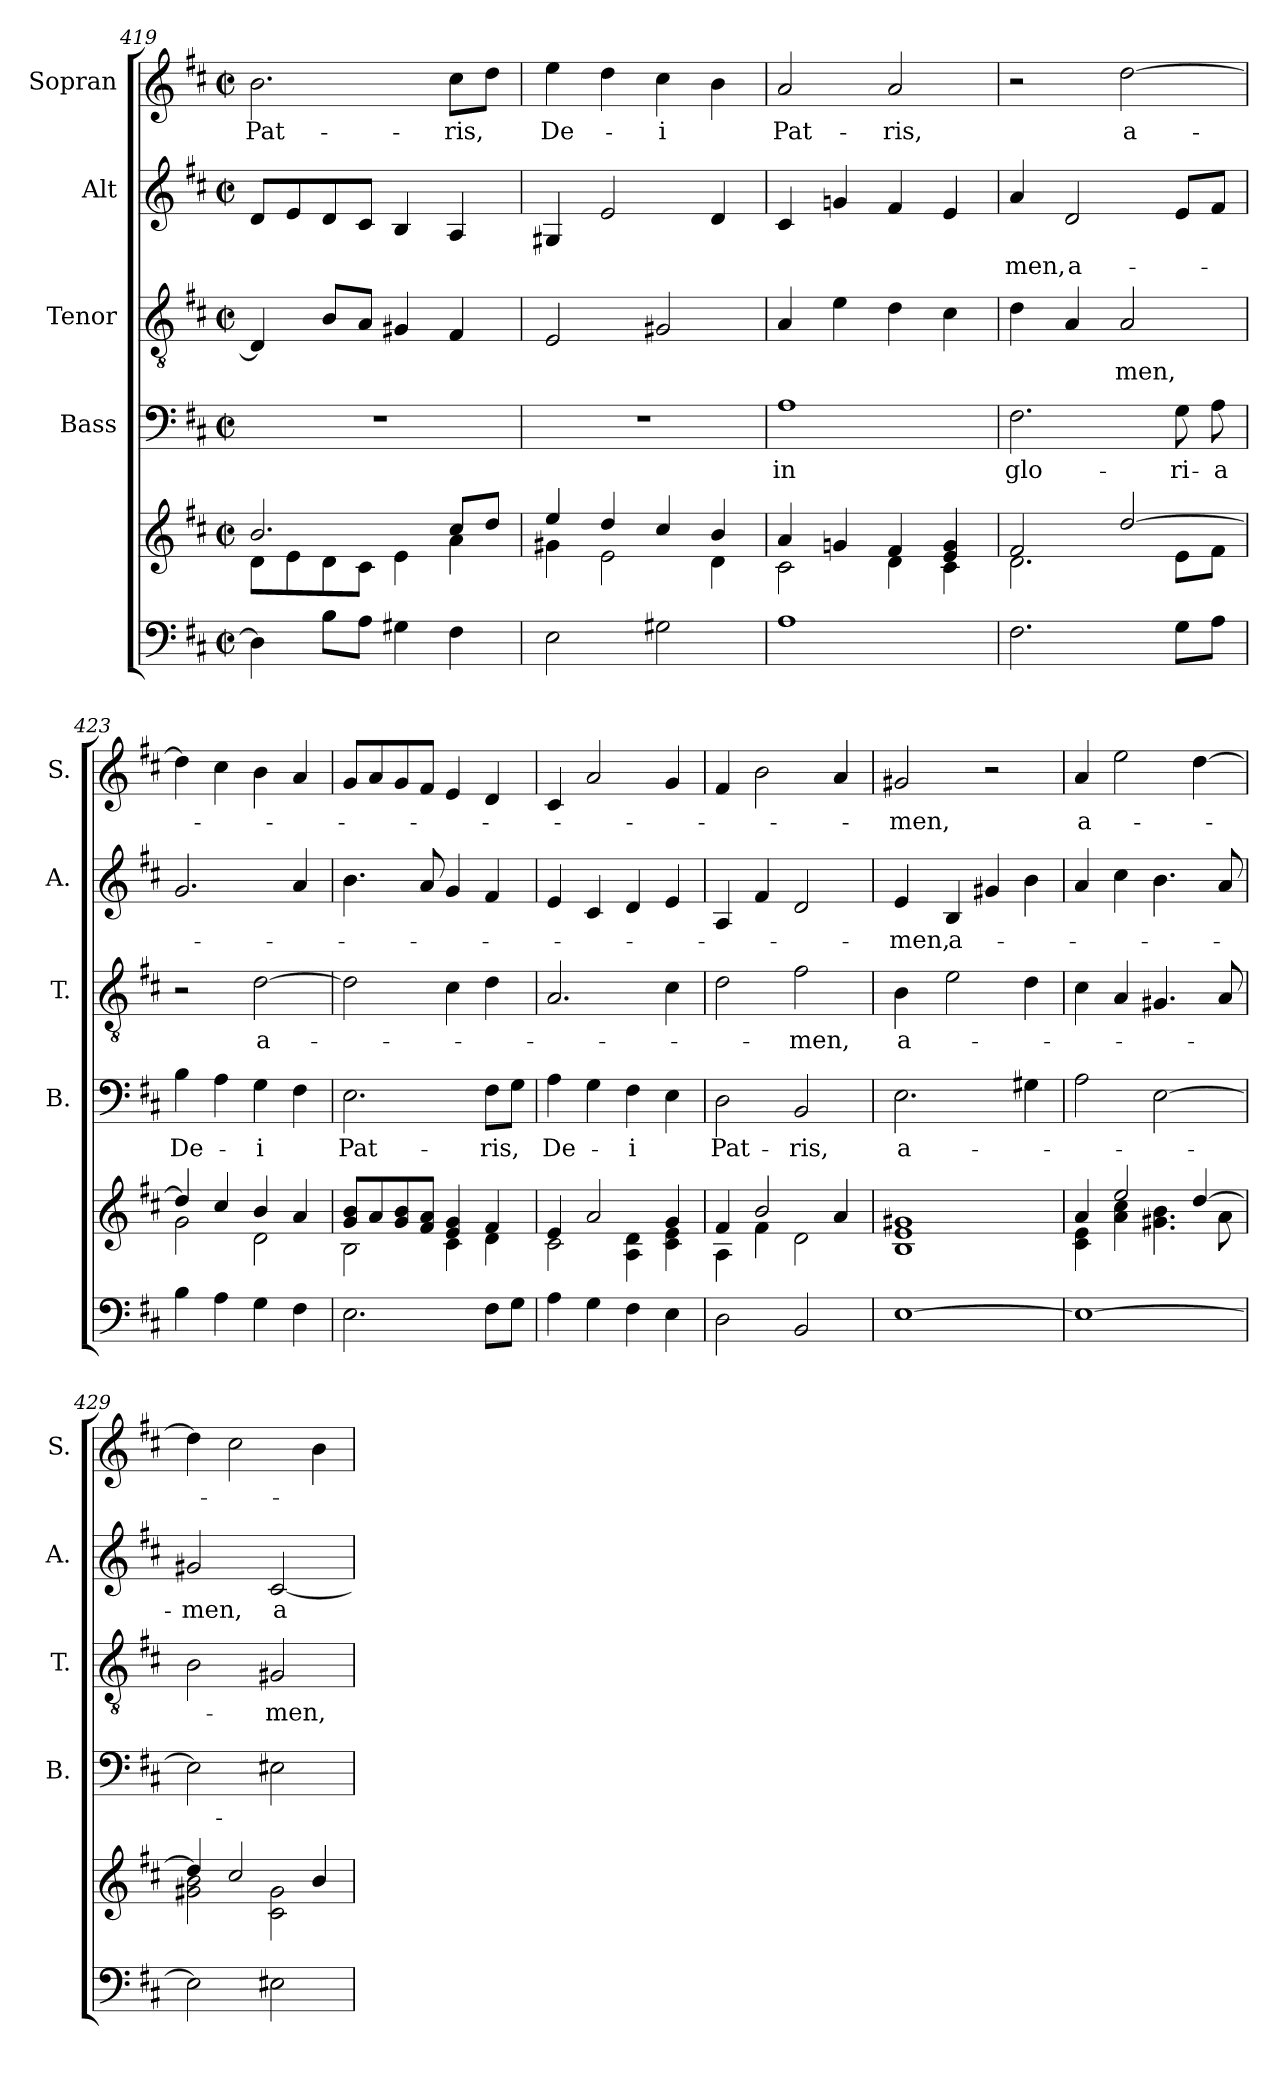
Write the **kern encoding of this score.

**kern	**kern	**kern	**text	**kern	**text	**kern	**text	**kern	**text
*part5	*part5	*part4	*part4	*part3	*part3	*part2	*part2	*part1	*part1
*staff6	*staff5	*staff4	*staff4	*staff3	*staff3	*staff2	*staff2	*staff1	*staff1
*	*	*I"Bass	*	*I"Tenor	*	*I"Alt	*	*I"Sopran	*
*	*	*I'B.	*	*I'T.	*	*I'A.	*	*I'S.	*
*clefF4	*clefG2	*clefF4	*	*clefGv2	*	*clefG2	*	*clefG2	*
*k[f#c#]	*k[f#c#]	*k[f#c#]	*	*k[f#c#]	*	*k[f#c#]	*	*k[f#c#]	*
*D:	*D:	*D:	*	*D:	*	*D:	*	*D:	*
*M2/2	*M2/2	*M2/2	*	*M2/2	*	*M2/2	*	*M2/2	*
*met(c|)	*met(c|)	*met(c|)	*	*met(c|)	*	*met(c|)	*	*met(c|)	*
=419	=419	=419	=419	=419	=419	=419	=419	=419	=419
*	*^	*	*	*	*	*	*	*	*
!	!	!	!	!	!	!	!	!	!	!LO:LY:b
4D\]	2.b/	8d\L	1r	.	4D/]	.	8d/L	.	2.b\	Pat-
.	.	8e\	.	.	.	.	8e/	.	.	.
8B\L	.	8d\	.	.	8B/L	.	8d/	.	.	.
8A\J	.	8c#\J	.	.	8A/J	.	8c#/J	.	.	.
4G#X\	.	4e\	.	.	4G#X/	.	4B/	.	.	.
!	!	!	!	!	!	!	!	!	!	!LO:LY:b
4F#\	8cc#/L	4a\	.	.	4F#/	.	4A/	.	8cc#\L	-ris,
.	8dd/J	.	.	.	.	.	.	.	8dd\J	.
=420	=420	=420	=420	=420	=420	=420	=420	=420	=420	=420
!	!	!	!	!	!	!	!	!	!	!LO:LY:b
2E\	4ee/	4g#X\	1r	.	2E/	.	4G#X/	.	4ee\	De-
.	4dd/	2e\	.	.	.	.	2e/	.	4dd\	.
!	!	!	!	!	!	!	!	!	!	!LO:LY:b
2G#X\	4cc#/	.	.	.	2G#X/	.	.	.	4cc#\	-i
.	4b/	4d\	.	.	.	.	4d/	.	4b\	.
=421	=421	=421	=421	=421	=421	=421	=421	=421	=421	=421
!	!	!	!	!LO:LY:b	!	!	!	!	!	!LO:LY:b
1A	4a/	2c#\	1A	in	4A/	.	4c#/	.	2a/	Pat-
.	4gn/	.	.	.	4e\	.	4gn/	.	.	.
!	!	!	!	!	!	!	!	!	!	!LO:LY:b
.	4f#/	4d\	.	.	4d\	.	4f#/	.	2a/	-ris,
.	4e/ 4g/	4c#\	.	.	4c#\	.	4e/	.	.	.
!!LO:PB:g=z
=422	=422	=422	=422	=422	=422	=422	=422	=422	=422	=422
!	!	!	!	!LO:LY:b	!	!	!	!LO:LY:b	!	!
2.F#\	2f#/	2.d\	2.F#\	glo-	4d\	.	4a/	-men,	2r	.
!	!	!	!	!	!	!	!	!LO:LY:b	!	!
.	.	.	.	.	4A/	.	2d/	a-	.	.
!	!	!	!	!	!	!LO:LY:b	!	!	!	!LO:LY:b
.	[>2dd/	.	.	.	2A/	-men,	.	.	[2dd\	a-
!	!	!	!	!LO:LY:b	!	!	!	!	!	!
8G\L	.	8e\L	8G\	-ri-	.	.	8e/L	.	.	.
!	!	!	!	!LO:LY:b	!	!	!	!	!	!
8A\J	.	8f#\J	8A\	-a	.	.	8f#/J	.	.	.
=423	=423	=423	=423	=423	=423	=423	=423	=423	=423	=423
!	!	!	!	!LO:LY:b	!	!	!	!	!	!
4B\	4dd/]	2g\	4B\	De-	2r	.	2.g/	.	4dd\]	.
4A\	4cc#/	.	4A\	.	.	.	.	.	4cc#\	.
!	!	!	!	!LO:LY:b	!	!LO:LY:b	!	!	!	!
4G\	4b/	2d\	4G\	-i	[2d\	a-	.	.	4b\	.
4F#\	4a/	.	4F#\	.	.	.	4a/	.	4a/	.
=424	=424	=424	=424	=424	=424	=424	=424	=424	=424	=424
!	!	!	!	!LO:LY:b	!	!	!	!	!	!
2.E\	8g/ 8b/L	2B\	2.E\	Pat-	2d\]	.	4.b\	.	8g/L	.
.	8a/	.	.	.	.	.	.	.	8a/	.
.	8g/ 8b/	.	.	.	.	.	.	.	8g/	.
.	8f#/ 8a/J	.	.	.	.	.	8a/	.	8f#/J	.
.	4e/ 4g/	4c#\	.	.	4c#\	.	4g/	.	4e/	.
!	!	!	!	!LO:LY:b	!	!	!	!	!	!
8F#\L	4f#/	4d\	8F#\L	-ris,	4d\	.	4f#/	.	4d/	.
8G\J	.	.	8G\J	.	.	.	.	.	.	.
=425	=425	=425	=425	=425	=425	=425	=425	=425	=425	=425
!	!	!	!	!LO:LY:b	!	!	!	!	!	!
4A\	4e/	2c#\	4A\	De-	2.A/	.	4e/	.	4c#/	.
4G\	2a/	.	4G\	.	.	.	4c#/	.	2a/	.
!	!	!	!	!LO:LY:b	!	!	!	!	!	!
4F#\	.	4A\ 4d\	4F#\	-i	.	.	4d/	.	.	.
4E\	4g/	4c#\ 4e\	4E\	.	4c#\	.	4e/	.	4g/	.
=426	=426	=426	=426	=426	=426	=426	=426	=426	=426	=426
!	!	!	!	!LO:LY:b	!	!	!	!	!	!
2D\	4f#/	4A\	2D\	Pat-	2d\	.	4A/	.	4f#/	.
.	2b/	4f#\	.	.	.	.	4f#/	.	2b\	.
!	!	!	!	!LO:LY:b	!	!LO:LY:b	!	!	!	!
2BB/	.	2d\	2BB/	-ris,	2f#\	-men,	2d/	.	.	.
.	4a/	.	.	.	.	.	.	.	4a/	.
*	*v	*v	*	*	*	*	*	*	*	*
=427	=427	=427	=427	=427	=427	=427	=427	=427	=427
!	!	!	!LO:LY:b	!	!LO:LY:b	!	!LO:LY:b	!	!LO:LY:b
[1E	1B 1e 1g#X	2.E\	a-	4B\	a-	4e/	-men,	2g#X/	-men,
!	!	!	!	!	!	!	!LO:LY:b	!	!
.	.	.	.	2e\	.	4B/	a-	.	.
.	.	.	.	.	.	4g#X/	.	2r	.
.	.	4G#X\	.	4d\	.	4b\	.	.	.
=428	=428	=428	=428	=428	=428	=428	=428	=428	=428
*	*^	*	*	*	*	*	*	*	*
!	!	!	!	!	!	!	!	!	!	!LO:LY:b
1E_	4a/	4c#\ 4e\	2A\	.	4c#\	.	4a/	.	4a/	a-
.	2ee/	4a\ 4cc#\	.	.	4A/	.	4cc#\	.	2ee\	.
.	.	4.g#X\ 4.b\	[2E\	.	4.G#X/	.	4.b\	.	.	.
.	[>4dd/	.	.	.	.	.	.	.	[4dd\	.
.	.	8a\	.	.	8A/	.	8a/	.	.	.
!!LO:LB:g=z
=429	=429	=429	=429	=429	=429	=429	=429	=429	=429	=429
!	!	!	!	!	!	!	!	!LO:LY:b	!	!
2E\]	4dd/]	2g#X\ 2b\	2E\]	.	2B\	.	2g#X/	-men,	4dd\]	.
.	2cc#/	.	.	.	.	.	.	.	2cc#\	.
!	!	!	!	!	!	!LO:LY:b	!	!LO:LY:b	!	!
2E#X\	.	2c#\ 2g#\	2E#X\	.	2G#X/	-men,	[2c#/	a-	.	.
.	4b/	.	.	.	.	.	.	.	4b\	.
*	*v	*v	*	*	*	*	*	*	*	*
=	=	=	=	=	=	=	=	=	=
*-	*-	*-	*-	*-	*-	*-	*-	*-	*-
